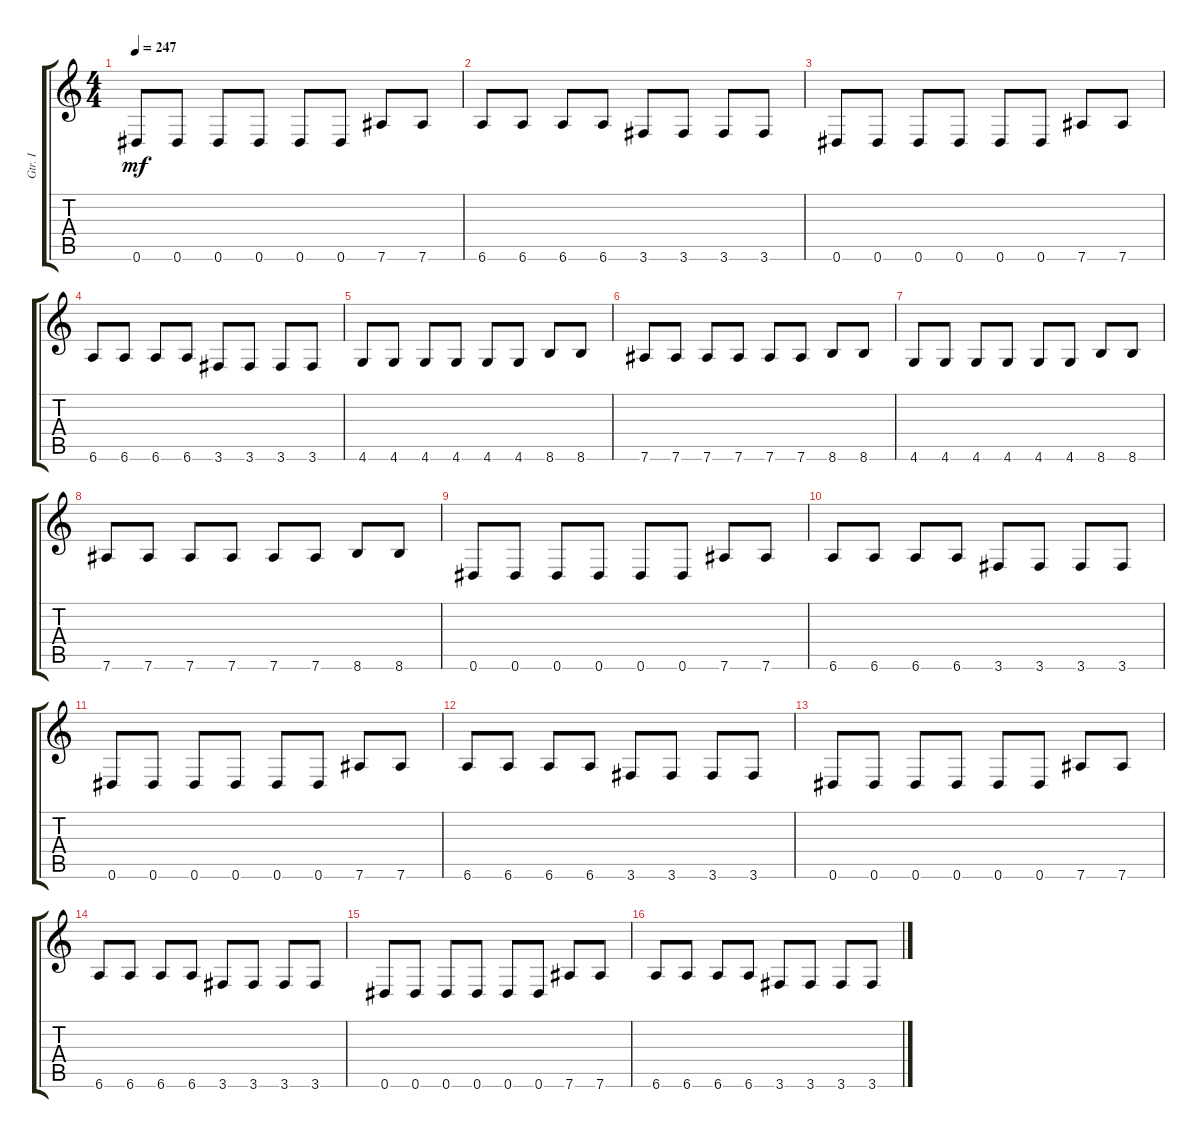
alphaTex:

\track ("Gtr. I" "Gtr. I") {instrument overdrivenguitar}
\staff {score tabs}
\tuning (Eb4 Bb3 Gb3 Db3 Ab2 Eb2) {hide}
\ts (4 4)
\tempo 247
\clef g2
\ks c
0.6.8{dy mf} 0.6.8 0.6.8 0.6.8 0.6.8 0.6.8 7.6.8 7.6.8 |
6.6.8 6.6.8 6.6.8 6.6.8 3.6.8 3.6.8 3.6.8 3.6.8 |
0.6.8 0.6.8 0.6.8 0.6.8 0.6.8 0.6.8 7.6.8 7.6.8 |
6.6.8 6.6.8 6.6.8 6.6.8 3.6.8 3.6.8 3.6.8 3.6.8 |
4.6.8 4.6.8 4.6.8 4.6.8 4.6.8 4.6.8 8.6.8 8.6.8 |
7.6.8 7.6.8 7.6.8 7.6.8 7.6.8 7.6.8 8.6.8 8.6.8 |
4.6.8 4.6.8 4.6.8 4.6.8 4.6.8 4.6.8 8.6.8 8.6.8 |
7.6.8 7.6.8 7.6.8 7.6.8 7.6.8 7.6.8 8.6.8 8.6.8 |
0.6.8 0.6.8 0.6.8 0.6.8 0.6.8 0.6.8 7.6.8 7.6.8 |
6.6.8 6.6.8 6.6.8 6.6.8 3.6.8 3.6.8 3.6.8 3.6.8 |
0.6.8 0.6.8 0.6.8 0.6.8 0.6.8 0.6.8 7.6.8 7.6.8 |
6.6.8 6.6.8 6.6.8 6.6.8 3.6.8 3.6.8 3.6.8 3.6.8 |
0.6.8 0.6.8 0.6.8 0.6.8 0.6.8 0.6.8 7.6.8 7.6.8 |
6.6.8 6.6.8 6.6.8 6.6.8 3.6.8 3.6.8 3.6.8 3.6.8 |
0.6.8 0.6.8 0.6.8 0.6.8 0.6.8 0.6.8 7.6.8 7.6.8 |
6.6.8 6.6.8 6.6.8 6.6.8 3.6.8 3.6.8 3.6.8 3.6.8
